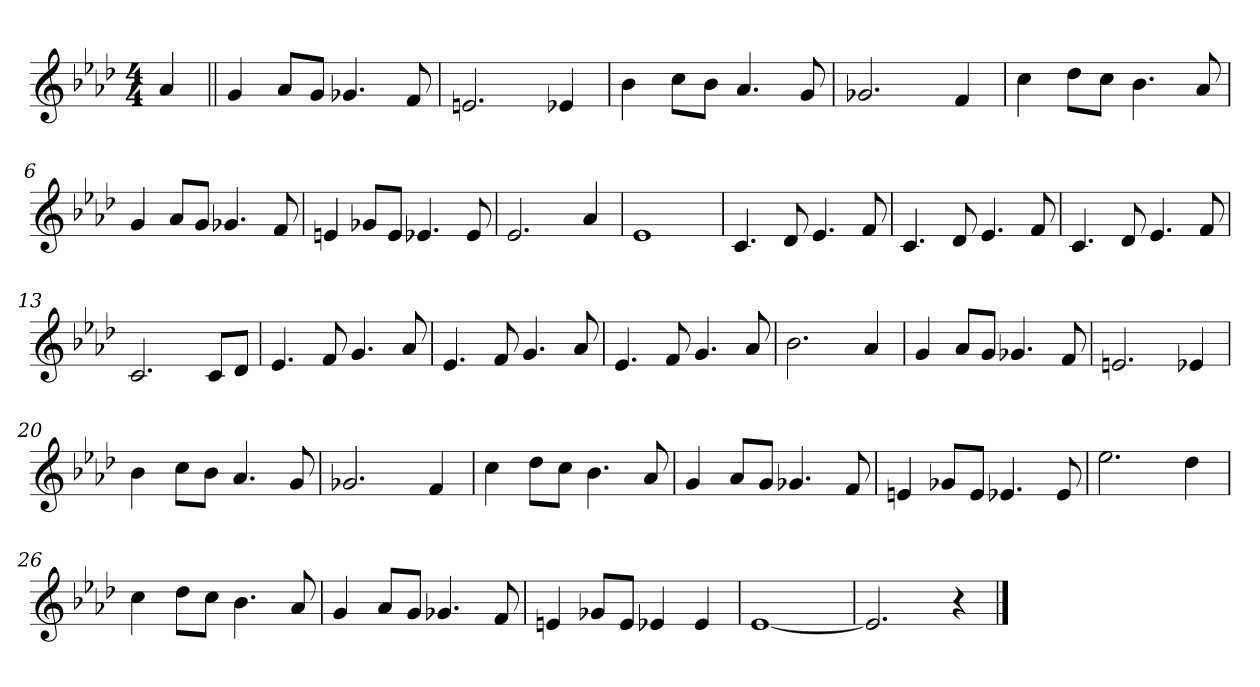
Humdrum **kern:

**kern
*part1
*staff1
*clefG2
*k[b-e-a-d-]
*A-:
*M4/4
=
4a-/
=1||
4g/
8a-/L
8g/J
4.g-X/
8f/
=2
2.en/
4e-X/
=3
4b-\
8cc\L
8b-\J
4.a-/
8g/
!!LO:LB:g=z
=4
2.g-X/
4f/
=5
4cc\
8dd-\L
8cc\J
4.b-\
8a-/
=6
4g/
8a-/L
8g/J
4.g-X/
8f/
=7
4en/
8g-X/L
8e/J
4.e-X/
8e-/
!!LO:LB:g=z
=8
2.e-/
4a-/
=9
1e-
=10
4.c/
8d-/
4.e-/
8f/
=11
4.c/
8d-/
4.e-/
8f/
!!LO:LB:g=z
=12
4.c/
8d-/
4.e-/
8f/
=13
2.c/
8c/L
8d-/J
=14
4.e-/
8f/
4.g/
8a-/
=15
4.e-/
8f/
4.g/
8a-/
!!LO:LB:g=z
=16
4.e-/
8f/
4.g/
8a-/
=17
2.b-\
4a-/
=18
4g/
8a-/L
8g/J
4.g-X/
8f/
=19
2.en/
4e-X/
!!LO:LB:g=z
=20
4b-\
8cc\L
8b-\J
4.a-/
8g/
=21
2.g-X/
4f/
=22
4cc\
8dd-\L
8cc\J
4.b-\
8a-/
=23
4g/
8a-/L
8g/J
4.g-X/
8f/
!!LO:LB:g=z
=24
4en/
8g-X/L
8e/J
4.e-X/
8e-/
=25
2.ee-\
4dd-\
=26
4cc\
8dd-\L
8cc\J
4.b-\
8a-/
=27
4g/
8a-/L
8g/J
4.g-X/
8f/
!!LO:LB:g=z
=28
4en/
8g-X/L
8e/J
4e-X/
4e-/
=29
[1e-
=30
2.e-/]
4r
==
*-
